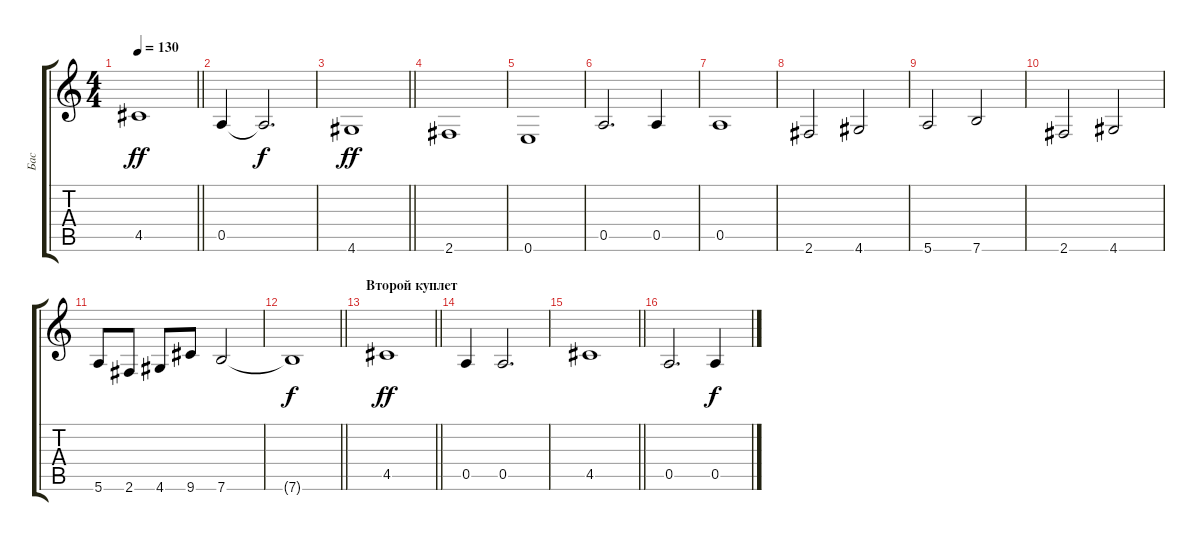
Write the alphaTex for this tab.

\track ("Бас" "Бас") {instrument electricbassfinger}
\staff {score tabs}
\tuning (E4 B3 G3 D3 A2 E2) {hide}
\ts (4 4)
\tempo 130
\clef g2
\barLineRight lightlight
\ks c
4.5.1{dy ff} |
0.5.4 0.5{t}.2{d dy f} |
\barLineRight lightlight
4.6.1{dy ff} |
2.6.1 |
0.6.1 |
0.5.2{d} 0.5.4 |
0.5.1 |
2.6.2 4.6.2 |
5.6.2 7.6.2 |
2.6.2 4.6.2 |
5.6.8 2.6.8 4.6.8 9.6.8 7.6.2 |
\barLineRight lightlight
7.6{t}.1{dy f} |
\section ("" "Второй куплет")
\barLineRight lightlight
4.5.1{dy ff} |
0.5.4 0.5.2{d} |
\barLineRight lightlight
4.5.1 |
0.5.2{d} 0.5.4{dy f}
